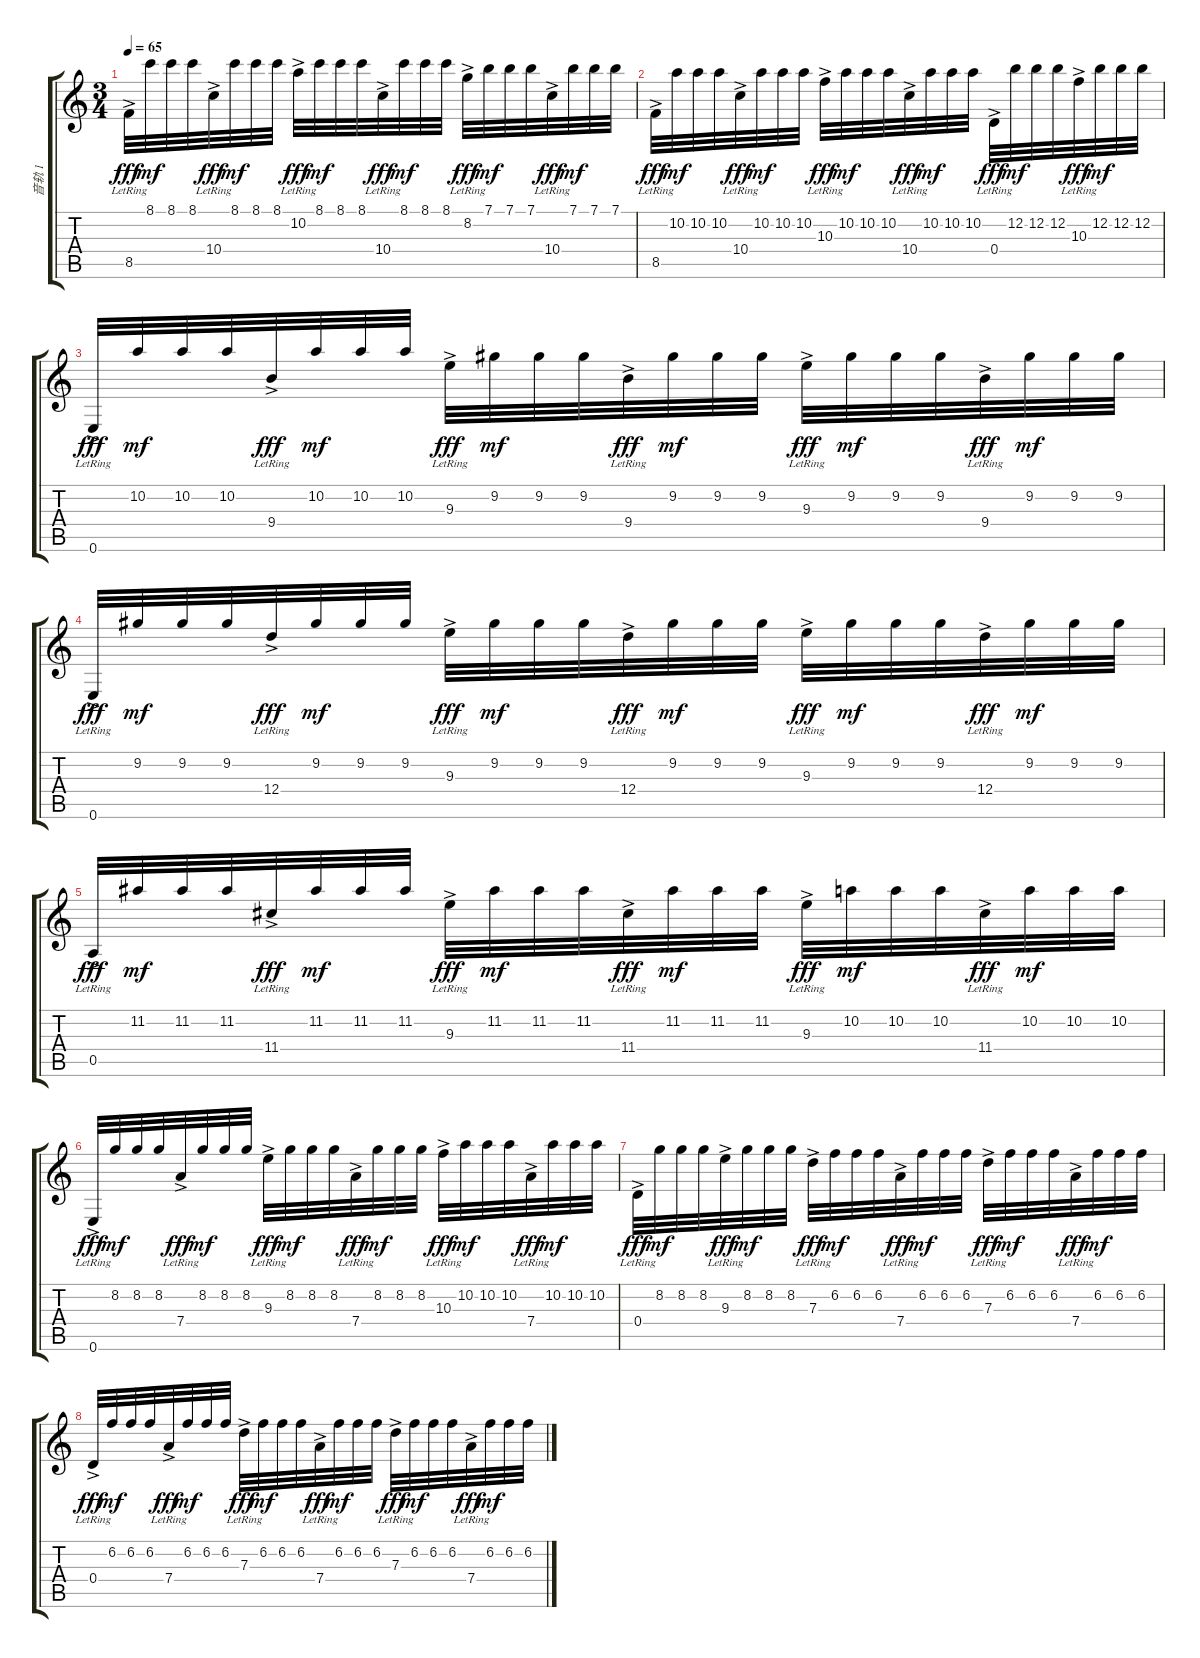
\track ("音轨 1" "音轨 1") {instrument acousticguitarnylon}
\staff {score tabs}
\tuning (E4 B3 G3 D3 A2 E2) {hide}
\ts (3 4)
\tempo 65
\clef g2
\ks c
8.5{ac lr}.32{dy fff} 8.1.32{dy mf} 8.1.32 8.1.32 10.4{ac lr}.32{dy fff} 8.1.32{dy mf} 8.1.32 8.1.32 10.2{ac lr}.32{dy fff} 8.1.32{dy mf} 8.1.32 8.1.32 10.4{ac lr}.32{dy fff} 8.1.32{dy mf} 8.1.32 8.1.32 8.2{ac lr}.32{dy fff} 7.1.32{dy mf} 7.1.32 7.1.32 10.4{ac lr}.32{dy fff} 7.1.32{dy mf} 7.1.32 7.1.32 |
8.5{ac lr}.32{dy fff} 10.2.32{dy mf} 10.2.32 10.2.32 10.4{ac lr}.32{dy fff} 10.2.32{dy mf} 10.2.32 10.2.32 10.3{ac lr}.32{dy fff} 10.2.32{dy mf} 10.2.32 10.2.32 10.4{ac lr}.32{dy fff} 10.2.32{dy mf} 10.2.32 10.2.32 0.4{ac lr}.32{dy fff} 12.2.32{dy mf} 12.2.32 12.2.32 10.3{ac lr}.32{dy fff} 12.2.32{dy mf} 12.2.32 12.2.32 |
0.6{ac lr}.32{dy fff} 10.2.32{dy mf} 10.2.32 10.2.32 9.4{ac lr}.32{dy fff} 10.2.32{dy mf} 10.2.32 10.2.32 9.3{ac lr}.32{dy fff} 9.2.32{dy mf} 9.2.32 9.2.32 9.4{ac lr}.32{dy fff} 9.2.32{dy mf} 9.2.32 9.2.32 9.3{ac lr}.32{dy fff} 9.2.32{dy mf} 9.2.32 9.2.32 9.4{ac lr}.32{dy fff} 9.2.32{dy mf} 9.2.32 9.2.32 |
0.6{ac lr}.32{dy fff} 9.2.32{dy mf} 9.2.32 9.2.32 12.4{ac lr}.32{dy fff} 9.2.32{dy mf} 9.2.32 9.2.32 9.3{ac lr}.32{dy fff} 9.2.32{dy mf} 9.2.32 9.2.32 12.4{ac lr}.32{dy fff} 9.2.32{dy mf} 9.2.32 9.2.32 9.3{ac lr}.32{dy fff} 9.2.32{dy mf} 9.2.32 9.2.32 12.4{ac lr}.32{dy fff} 9.2.32{dy mf} 9.2.32 9.2.32 |
0.5{ac lr}.32{dy fff} 11.2.32{dy mf} 11.2.32 11.2.32 11.4{ac lr}.32{dy fff} 11.2.32{dy mf} 11.2.32 11.2.32 9.3{ac lr}.32{dy fff} 11.2.32{dy mf} 11.2.32 11.2.32 11.4{ac lr}.32{dy fff} 11.2.32{dy mf} 11.2.32 11.2.32 9.3{ac lr}.32{dy fff} 10.2.32{dy mf} 10.2.32 10.2.32 11.4{ac lr}.32{dy fff} 10.2.32{dy mf} 10.2.32 10.2.32 |
0.6{ac lr}.32{dy fff} 8.2.32{dy mf} 8.2.32 8.2.32 7.4{ac lr}.32{dy fff} 8.2.32{dy mf} 8.2.32 8.2.32 9.3{ac lr}.32{dy fff} 8.2.32{dy mf} 8.2.32 8.2.32 7.4{ac lr}.32{dy fff} 8.2.32{dy mf} 8.2.32 8.2.32 10.3{ac lr}.32{dy fff} 10.2.32{dy mf} 10.2.32 10.2.32 7.4{ac lr}.32{dy fff} 10.2.32{dy mf} 10.2.32 10.2.32 |
0.4{ac lr}.32{dy fff} 8.2.32{dy mf} 8.2.32 8.2.32 9.3{ac lr}.32{dy fff} 8.2.32{dy mf} 8.2.32 8.2.32 7.3{ac lr}.32{dy fff} 6.2.32{dy mf} 6.2.32 6.2.32 7.4{ac lr}.32{dy fff} 6.2.32{dy mf} 6.2.32 6.2.32 7.3{ac lr}.32{dy fff} 6.2.32{dy mf} 6.2.32 6.2.32 7.4{ac lr}.32{dy fff} 6.2.32{dy mf} 6.2.32 6.2.32 |
0.4{ac lr}.32{dy fff} 6.2.32{dy mf} 6.2.32 6.2.32 7.4{ac lr}.32{dy fff} 6.2.32{dy mf} 6.2.32 6.2.32 7.3{ac lr}.32{dy fff} 6.2.32{dy mf} 6.2.32 6.2.32 7.4{ac lr}.32{dy fff} 6.2.32{dy mf} 6.2.32 6.2.32 7.3{ac lr}.32{dy fff} 6.2.32{dy mf} 6.2.32 6.2.32 7.4{ac lr}.32{dy fff} 6.2.32{dy mf} 6.2.32 6.2.32
